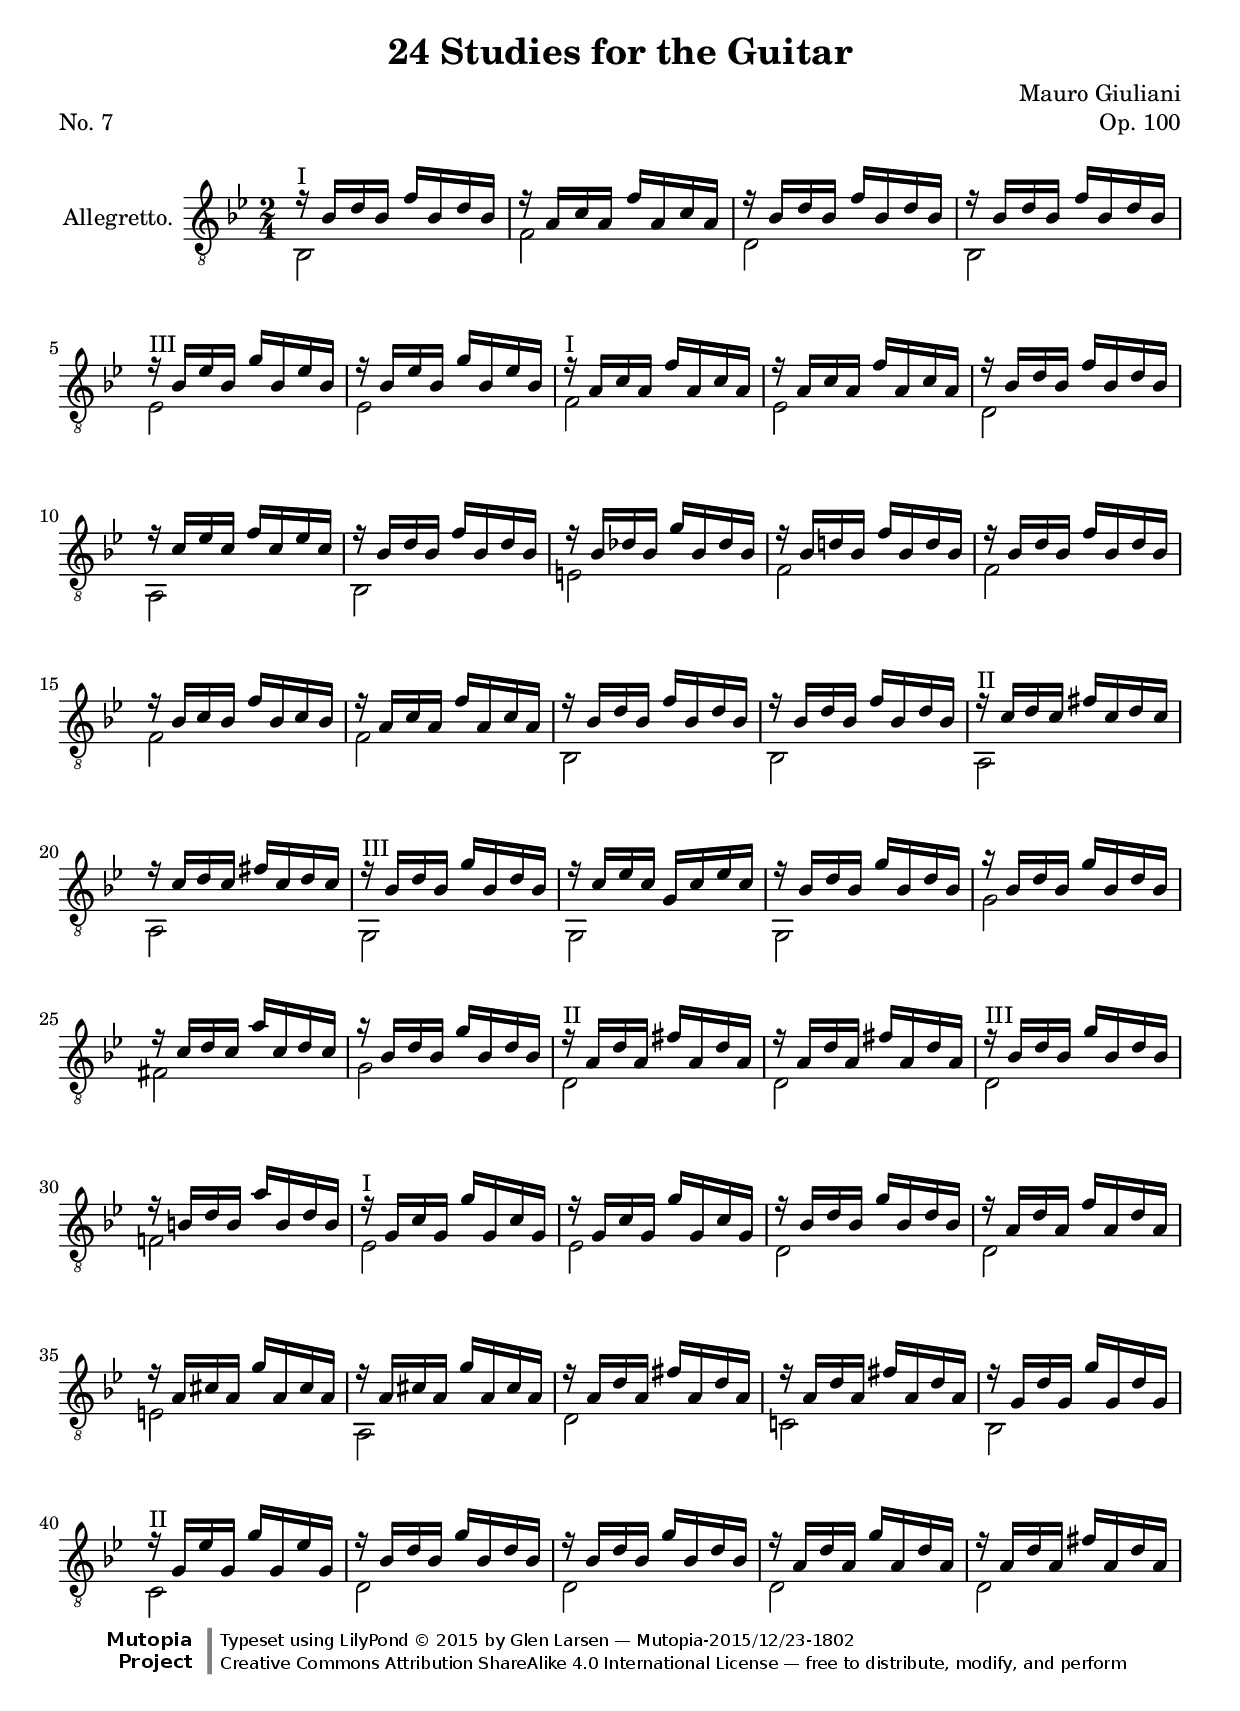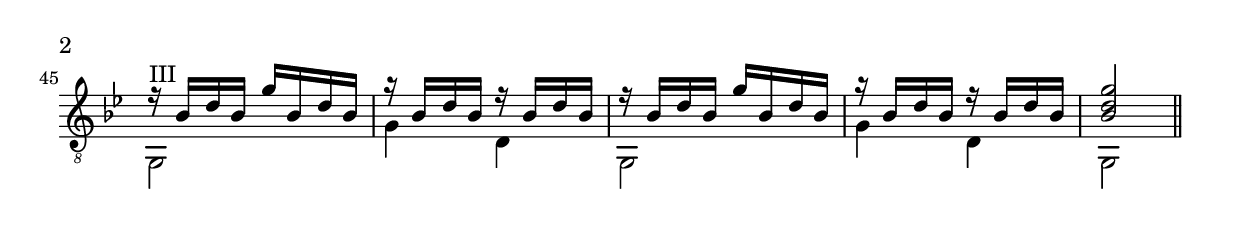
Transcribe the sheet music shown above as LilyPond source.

\version "2.19.32"

\header {
  title = "24 Studies for the Guitar"
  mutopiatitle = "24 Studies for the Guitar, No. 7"
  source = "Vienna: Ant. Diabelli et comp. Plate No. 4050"
  %source = "Statens musikbibliotek - The Music Library of Sweden"
  date = "c.1832"
  composer = "Mauro Giuliani"
  opus = "Op. 100"
  piece = "No. 7"
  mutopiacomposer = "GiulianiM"
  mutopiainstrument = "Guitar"
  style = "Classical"
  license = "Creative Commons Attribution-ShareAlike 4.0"
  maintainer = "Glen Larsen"
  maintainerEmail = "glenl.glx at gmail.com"

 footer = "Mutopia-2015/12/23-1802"
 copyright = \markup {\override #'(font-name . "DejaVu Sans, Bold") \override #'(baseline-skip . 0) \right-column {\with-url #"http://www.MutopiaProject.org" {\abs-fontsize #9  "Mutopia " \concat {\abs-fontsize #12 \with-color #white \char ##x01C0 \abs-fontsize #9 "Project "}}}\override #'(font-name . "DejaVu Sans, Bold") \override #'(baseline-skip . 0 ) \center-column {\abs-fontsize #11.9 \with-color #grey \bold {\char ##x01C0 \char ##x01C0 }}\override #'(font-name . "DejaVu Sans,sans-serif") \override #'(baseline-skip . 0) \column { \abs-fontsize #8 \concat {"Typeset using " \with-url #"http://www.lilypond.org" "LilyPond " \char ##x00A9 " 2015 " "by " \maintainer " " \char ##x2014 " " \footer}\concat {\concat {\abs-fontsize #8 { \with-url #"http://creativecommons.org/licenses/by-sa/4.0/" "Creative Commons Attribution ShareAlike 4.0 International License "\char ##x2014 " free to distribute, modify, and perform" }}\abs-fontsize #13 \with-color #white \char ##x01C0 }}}
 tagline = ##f
}

\paper {
  % add space between composer/opus markup and first staff
  markup-system-spacing #'padding = #3
  % add a little space between composer and opus
  markup-markup-spacing #'padding = #1.2
  top-margin = #8
  bottom-margin = #10
}

\layout {
  indent = 60\pt
  short-indent = 0\pt
}

upperVoice = \relative c' {
  \voiceOne
  r16^\markup{"I"} bes[ d bes] f'[ bes, d bes] |
  r16 a[ c a] f'[ a, c a] |
  \repeat unfold 2 { r16 bes[ d bes] f'[ bes, d bes] | }
  r16^\markup{"III"} bes[ ees bes] g'[ bes, ees bes] |
  r16 bes[ ees bes] g'[ bes, ees bes] |
  r16^\markup{"I"} a[ c a] f'[ a, c a] |
  r16 a[ c a] f'[ a, c a] |
  r16 bes[ d bes] f'[ bes, d bes] |
  r16 c[ ees c] f[ c ees c] |
  r16 bes[ d bes] f'[ bes, d bes] |
  r16 bes[ des bes] g'[ bes, des bes] |
  r16 bes[ d! bes] f'[ bes, d bes] |
  r16 bes[ d bes] f'[ bes, d bes] |
  r16 bes[ c bes] f'[ bes, c bes] |
  r16 a[ c a] f'[ a, c a] |
  r16 bes[ d bes] f'[ bes, d bes] |
  r16 bes[ d bes] f'[ bes, d bes] |
  r16^\markup{"II"} c[ d c] fis[ c d c] |
  r16 c[d c] fis[ c d c] |
  r16^\markup{"III"} bes[ d bes] g'[ bes, d bes] |
  r16 c[ ees c] g[ c ees c] |
  r16 bes[ d bes] g'[ bes, d bes] |
  r16 bes[ d bes] g'[ bes, d bes] |
  r16 c[ d c] a'[ c, d c] |
  r16 bes[ d bes] g'[ bes, d bes] |
  r16^\markup{"II"} a[ d a] fis'[ a, d a] |
  r16 a[ d a] fis'[ a, d a] |
  r16^\markup{"III"} bes[ d bes] g'[ bes, d bes] |
  r16 b[ d b] a'[ b, d b] |
  r16^\markup{"I"} g[ c g] g'[ g, c g] |
  r16 g[ c g] g'[ g, c g] |
  r16 bes[ d bes] g'[ bes, d bes] |
  r16 a[ d a] f'[ a, d a] |
  r16 a[ cis a] g'[ a, cis a] |
  r16 a[ cis a] g'[ a, cis a] |
  r16 a[ d a] fis'[ a, d a] |
  r16 a[ d a] fis'[ a, d a] |
  r16 g[ d' g,] g'[ g, d' g,] |
  r16^\markup{"II"} g[ ees' g,] g'[ g, ees' g,] |
  r16 bes[ d bes] g'[ bes, d bes] |
  r16 bes[ d bes] g'[ bes, d bes] |
  r16 a[ d a] g'[ a, d a] |
  r16 a[ d a] fis'[ a, d a] |
  r16^\markup{"III"} bes[ d bes] g'[ bes, d bes] |
  r16 bes[ d bes] r16 bes[ d bes] |
  r16 bes[ d bes] g'[ bes, d bes] |
  r16 bes[ d bes] r16 bes[ d bes] |
  <bes d g>2
  \bar "||"
}

lowerVoice = \relative c {
  \voiceTwo
  bes2 |
  f'2 |
  d2 |
  bes2 |
  ees2 |
  ees2 |
  f2 |
  ees2 |
  d2 |
  a2 |
  bes2 |
  e2 |
  \repeat unfold 4 { f2 | }
  bes,2 |
  bes2 |
  a2 |
  a2 |
  \repeat unfold 3 { g2 | }
  g'2 |
  fis2 |
  g2 |
  \repeat unfold 3{ d2 | }
  f!2 |
  ees2 |
  ees2 |
  d2 |
  d2 |
  e2 |
  a,2 |
  d2 |
  c!2 |
  bes2 |
  c2 |
  \repeat unfold 4 { d2 | }
  g,2 |
  g'4 d |
  g,2 |
  g'4 d |
  g,2
}

\score {
  <<
    \new Staff = "Guitar"
    <<
      \set Staff.instrumentName = #"Allegretto."
      \set Staff.midiInstrument = #"acoustic guitar (nylon)"
      \clef "treble_8"
      \key bes \major
      \time 2/4
      \context Voice = "upperVoice" \upperVoice
      \context Voice = "lowerVoice" \lowerVoice
    >>
%{
    \new TabStaff = "guitar tab"
    <<
      \clef moderntab
      \context TabVoice = "upperVoice" \upperVoice
      \context TabVoice = "lowerVoice" \lowerVoice
    >>
%}
  >>
  \layout {}
  \midi {
    \tempo 4 = 96
  }
}
